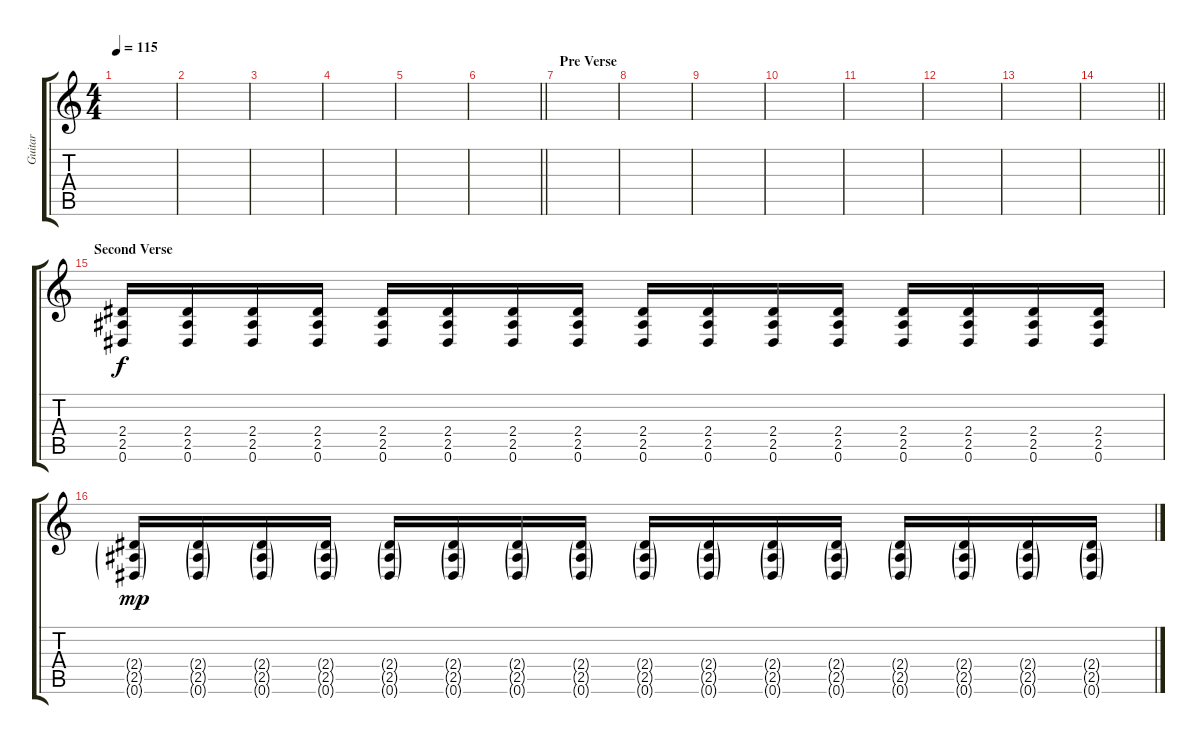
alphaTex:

\track ("Guitar" "Guitar") {instrument electricguitarclean}
\staff {score tabs}
\tuning (Eb4 Bb3 Gb3 Db3 Ab2 Eb2) {hide}
\ts (4 4)
\tempo 115
\clef g2
\ks c
|
|
|
|
|
\barLineRight lightlight
|
\section ("" "Pre Verse")
|
|
|
|
|
|
|
\barLineRight lightlight
|
\section ("" "Second Verse")
(2.4 2.5 0.6).16{volume 0} (2.4 2.5 0.6).16 (2.4 2.5 0.6).16 (2.4 2.5 0.6).16 (2.4 2.5 0.6).16 (2.4 2.5 0.6).16 (2.4 2.5 0.6).16 (2.4 2.5 0.6).16 (2.4 2.5 0.6).16 (2.4 2.5 0.6).16 (2.4 2.5 0.6).16 (2.4 2.5 0.6).16 (2.4 2.5 0.6).16 (2.4 2.5 0.6).16 (2.4 2.5 0.6).16 (2.4 2.5 0.6).16 |
(2.4{g} 2.5{g} 0.6{g}).16{dy mp} (2.4{g} 2.5{g} 0.6{g}).16 (2.4{g} 2.5{g} 0.6{g}).16 (2.4{g} 2.5{g} 0.6{g}).16 (2.4{g} 2.5{g} 0.6{g}).16 (2.4{g} 2.5{g} 0.6{g}).16 (2.4{g} 2.5{g} 0.6{g}).16 (2.4{g} 2.5{g} 0.6{g}).16 (2.4{g} 2.5{g} 0.6{g}).16 (2.4{g} 2.5{g} 0.6{g}).16 (2.4{g} 2.5{g} 0.6{g}).16 (2.4{g} 2.5{g} 0.6{g}).16 (2.4{g} 2.5{g} 0.6{g}).16 (2.4{g} 2.5{g} 0.6{g}).16 (2.4{g} 2.5{g} 0.6{g}).16 (2.4{g} 2.5{g} 0.6{g}).16
